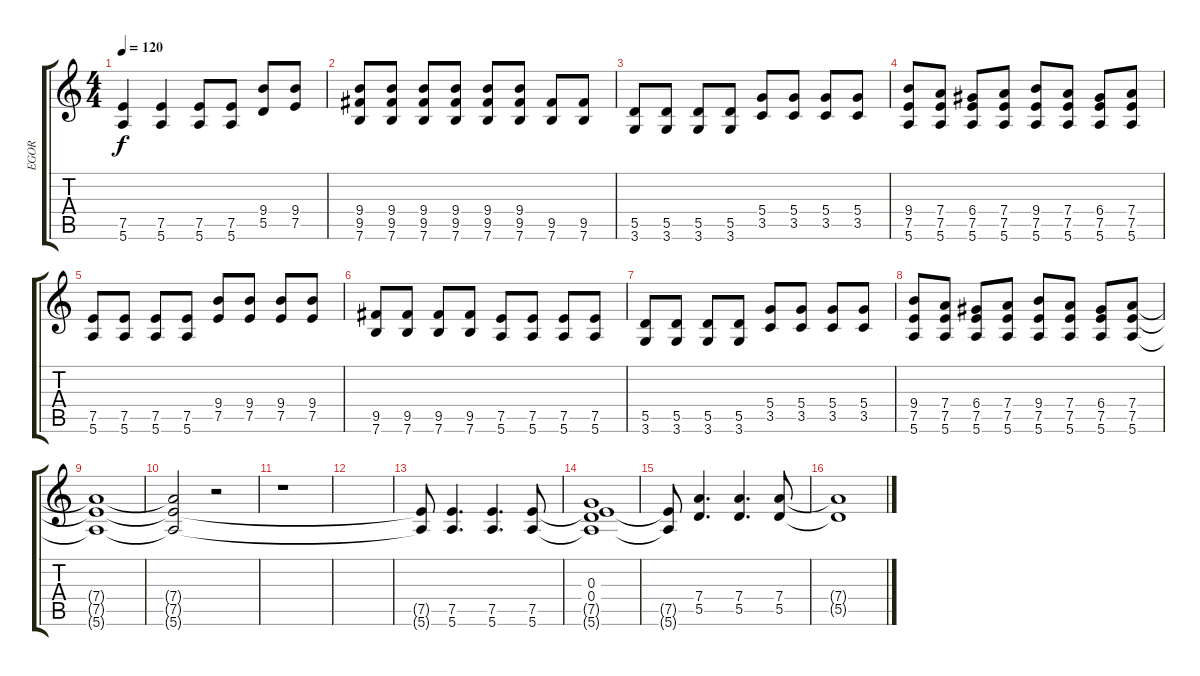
\track ("EGOR" "EGOR") {instrument distortionguitar}
\staff {score tabs}
\tuning (E4 B3 G3 D3 A2 E2) {hide}
\ts (4 4)
\tempo 120
\clef g2
\ks c
(7.5 5.6).4{dy f} (7.5 5.6).4 (7.5 5.6).8 (7.5 5.6).8 (9.4 5.5).8 (9.4 7.5).8 |
(9.4 9.5 7.6).8 (9.4 9.5 7.6).8 (9.4 9.5 7.6).8 (9.4 9.5 7.6).8 (9.4 9.5 7.6).8 (9.4 9.5 7.6).8 (9.5 7.6).8 (9.5 7.6).8 |
(5.5 3.6).8 (5.5 3.6).8 (5.5 3.6).8 (5.5 3.6).8 (5.4 3.5).8 (5.4 3.5).8 (5.4 3.5).8 (5.4 3.5).8 |
(9.4 7.5 5.6).8 (7.4 7.5 5.6).8 (6.4 7.5 5.6).8 (7.4 7.5 5.6).8 (9.4 7.5 5.6).8 (7.4 7.5 5.6).8 (6.4 7.5 5.6).8 (7.4 7.5 5.6).8 |
(7.5 5.6).8 (7.5 5.6).8 (7.5 5.6).8 (7.5 5.6).8 (9.4 7.5).8 (9.4 7.5).8 (9.4 7.5).8 (9.4 7.5).8 |
(9.5 7.6).8 (9.5 7.6).8 (9.5 7.6).8 (9.5 7.6).8 (7.5 5.6).8 (7.5 5.6).8 (7.5 5.6).8 (7.5 5.6).8 |
(5.5 3.6).8 (5.5 3.6).8 (5.5 3.6).8 (5.5 3.6).8 (5.4 3.5).8 (5.4 3.5).8 (5.4 3.5).8 (5.4 3.5).8 |
(9.4 7.5 5.6).8 (7.4 7.5 5.6).8 (6.4 7.5 5.6).8 (7.4 7.5 5.6).8 (9.4 7.5 5.6).8 (7.4 7.5 5.6).8 (6.4 7.5 5.6).8 (7.4 7.5 5.6).8 |
(7.4{t} 7.5{t} 5.6{t}).1 |
(7.4{t} 7.5{t} 5.6{t}).2 r.2 |
r.1 |
|
(7.5{t} 5.6{t}).8 (7.5 5.6).4{d} (7.5 5.6).4{d} (7.5 5.6).8 |
(0.3 0.4 7.5{t} 5.6{t}).1 |
(7.5{t} 5.6{t}).8 (7.4 5.5).4{d} (7.4 5.5).4{d} (7.4 5.5).8 |
(7.4{t} 5.5{t}).1
